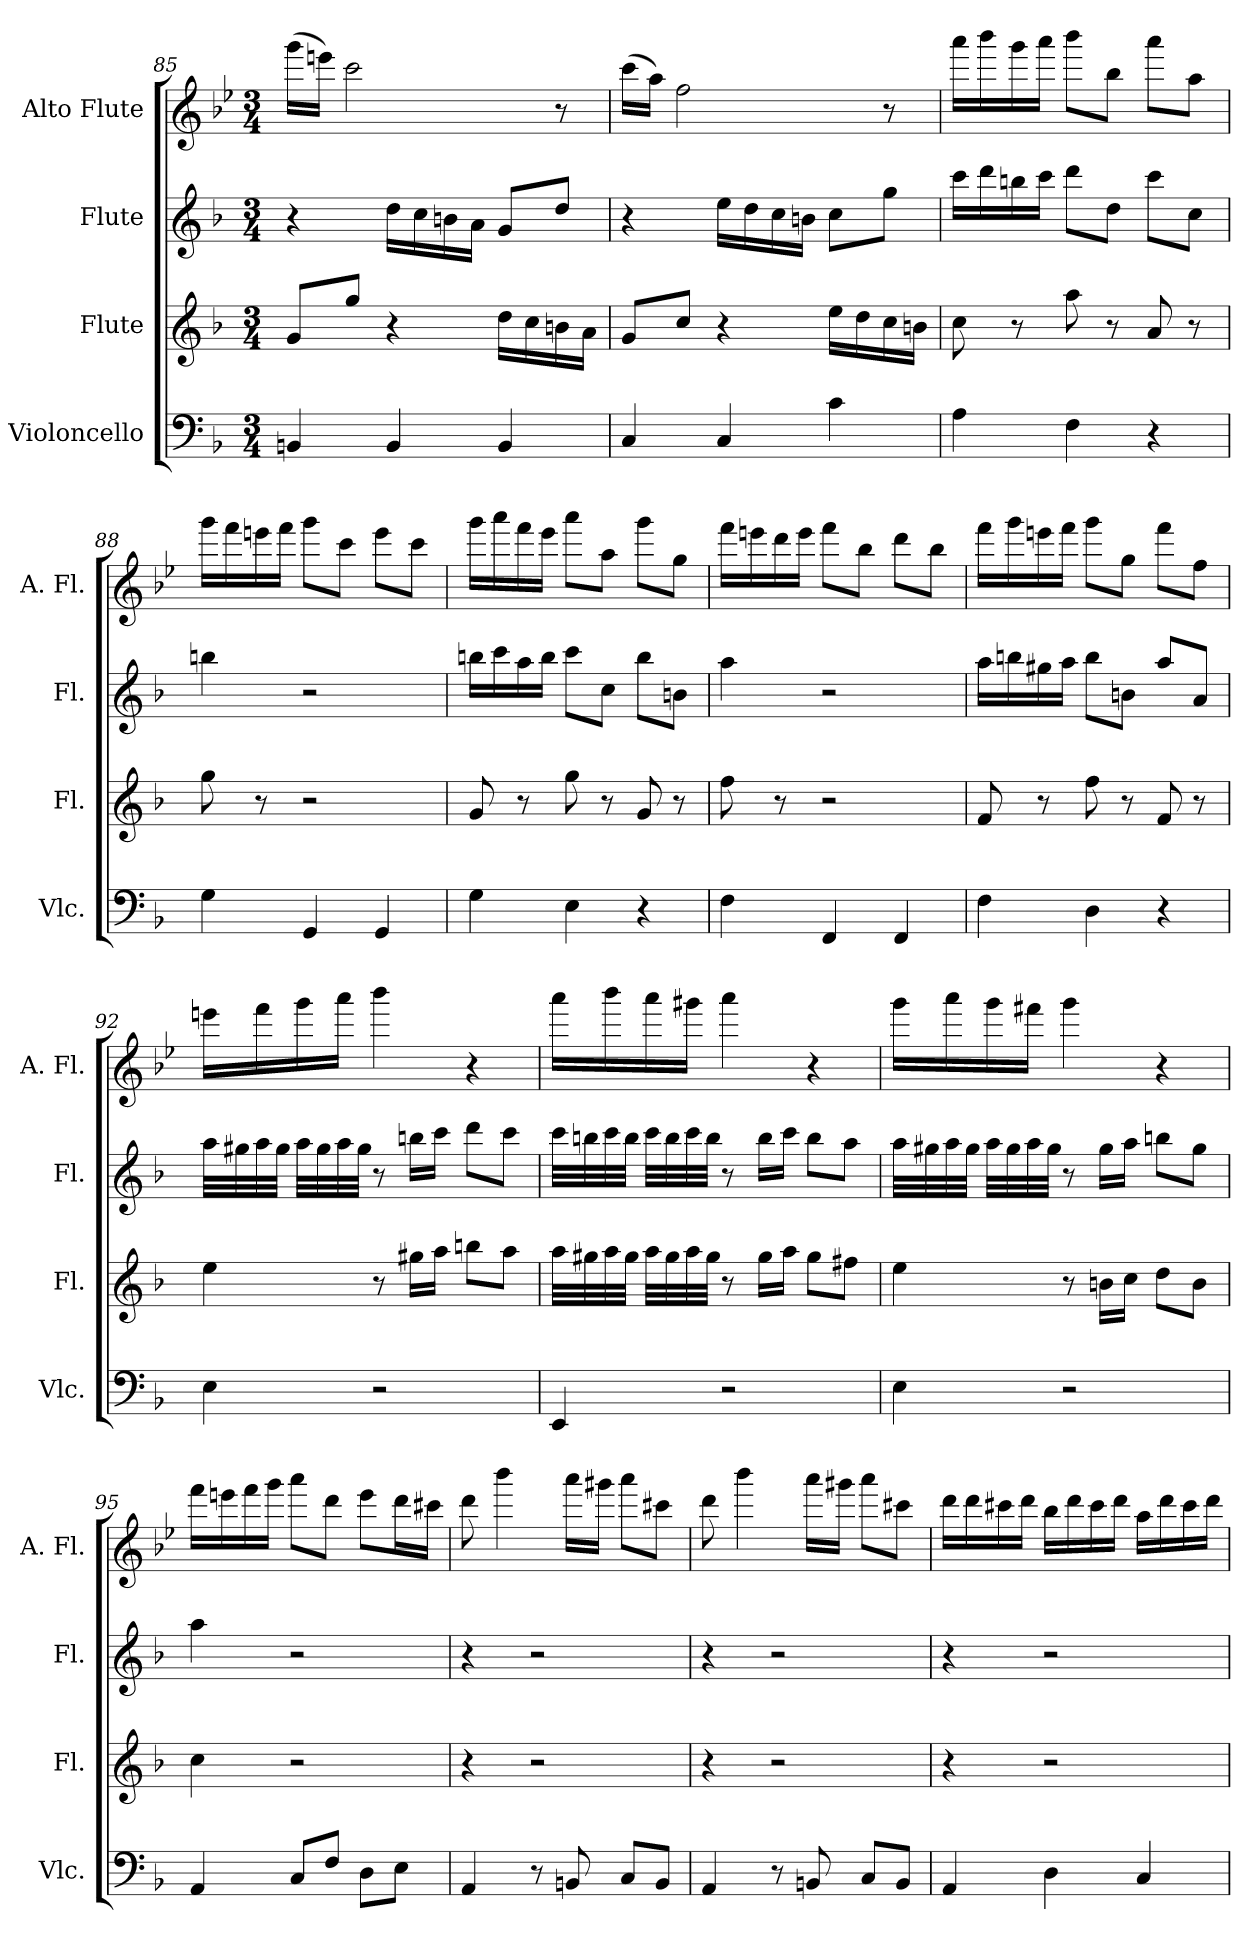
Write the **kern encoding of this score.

**kern	**kern	**kern	**kern
*part4	*part3	*part2	*part1
*staff4	*staff3	*staff2	*staff1
*I"Violoncello	*I"Flute	*I"Flute	*I"Alto Flute
*I'Vlc.	*I'Fl.	*I'Fl.	*I'A. Fl.
!!LO:LB:g=z
*clefF4	*clefG2	*clefG2	*clefG2
*	*	*	*ITrd3c5
*k[b-]	*k[b-]	*k[b-]	*k[b-]
*F:	*F:	*F:	*F:
*M3/4	*M3/4	*M3/4	*M3/4
=85	=85	=85	=85
4BBn/	8g/L	4r	(16ddd\LL
.	.	.	16bbn\JJ)
.	8gg/J	.	2gg\
4BB/	4r	16dd\LL	.
.	.	16cc\	.
.	.	16bn\	.
.	.	16a\JJ	.
4BB/	16dd\LL	8g/L	.
.	16cc\	.	.
.	16bn\	8dd/J	8r
.	16a\JJ	.	.
=86	=86	=86	=86
4C/	8g/L	4r	(16gg\LL
.	.	.	16ee\JJ)
.	8cc/J	.	2cc\
4C/	4r	16ee\LL	.
.	.	16dd\	.
.	.	16cc\	.
.	.	16bn\JJ	.
4c\	16ee\LL	8cc\L	.
.	16dd\	.	.
.	16cc\	8gg\J	8r
.	16bn\JJ	.	.
=87	=87	=87	=87
4A\	8cc\	16ccc\LL	16eee\LL
.	.	16ddd\	16fff\
.	8r	16bbn\	16ddd\
.	.	16ccc\JJ	16eee\JJ
4F\	8aa\	8ddd\L	8fff\L
.	8r	8dd\J	8ff\J
4r	8a/	8ccc\L	8eee\L
.	8r	8cc\J	8ee\J
!!LO:LB:g=z
=88	=88	=88	=88
4G\	8gg\	4bbn\	16ddd\LL
.	.	.	16ccc\
.	8r	.	16bbn\
.	.	.	16ccc\JJ
4GG/	2r	2r	8ddd\L
.	.	.	8gg\J
4GG/	.	.	8bb\L
.	.	.	8gg\J
=89	=89	=89	=89
4G\	8g/	16bbn\LL	16ddd\LL
.	.	16ccc\	16eee\
.	8r	16aa\	16ccc\
.	.	16bb\JJ	16bb-\JJ
4E\	8gg\	8ccc\L	8eee\L
.	8r	8cc\J	8ee\J
4r	8g/	8bb\L	8ddd\L
.	8r	8bn\J	8dd\J
=90	=90	=90	=90
4F\	8ff\	4aa\	16ccc\LL
.	.	.	16bbn\
.	8r	.	16aa\
.	.	.	16bb\JJ
4FF/	2r	2r	8ccc\L
.	.	.	8ff\J
4FF/	.	.	8aa\L
.	.	.	8ff\J
=91	=91	=91	=91
4F\	8f/	16aa\LL	16ccc\LL
.	.	16bbn\	16ddd\
.	8r	16gg#X\	16bbn\
.	.	16aa\JJ	16ccc\JJ
4D\	8ff\	8bb\L	8ddd\L
.	8r	8bn\J	8dd\J
4r	8f/	8aa/L	8ccc\L
.	8r	8a/J	8cc\J
!!LO:PB:g=z
=92	=92	=92	=92
4E\	4ee\	32aa\LLL	16bbn\LL
.	.	32gg#X\	.
.	.	32aa\	16ccc\
.	.	32gg#\JJJ	.
.	.	32aa\LLL	16ddd\
.	.	32gg#\	.
.	.	32aa\	16eee\JJ
.	.	32gg#\JJJ	.
2r	8r	8r	4fff\
.	16gg#X\LL	16bbn\LL	.
.	16aa\JJ	16ccc\JJ	.
.	8bbn\L	8ddd\L	4r
.	8aa\J	8ccc\J	.
=93	=93	=93	=93
4EE/	32aa\LLL	32ccc\LLL	16eee\LL
.	32gg#X\	32bbn\	.
.	32aa\	32ccc\	16fff\
.	32gg#\JJJ	32bb\JJJ	.
.	32aa\LLL	32ccc\LLL	16eee\
.	32gg#\	32bb\	.
.	32aa\	32ccc\	16ddd#X\JJ
.	32gg#\JJJ	32bb\JJJ	.
2r	8r	8r	4eee\
.	16gg#\LL	16bb\LL	.
.	16aa\JJ	16ccc\JJ	.
.	8gg#\L	8bb\L	4r
.	8ff#X\J	8aa\J	.
!!LO:LB:g=z
=94	=94	=94	=94
4E\	4ee\	32aa\LLL	16ddd\LL
.	.	32gg#X\	.
.	.	32aa\	16eee\
.	.	32gg#\JJJ	.
.	.	32aa\LLL	16ddd\
.	.	32gg#\	.
.	.	32aa\	16ccc#X\JJ
.	.	32gg#\JJJ	.
2r	8r	8r	4ddd\
.	16bn\LL	16gg#\LL	.
.	16cc\JJ	16aa\JJ	.
.	8dd\L	8bbn\L	4r
.	8b\J	8gg#\J	.
=95	=95	=95	=95
4AA/	4cc\	4aa\	16ccc\LL
.	.	.	16bbn\
.	.	.	16ccc\
.	.	.	16ddd\JJ
8C/L	2r	2r	8eee\L
8F/J	.	.	8aa\J
8D\L	.	.	8bb\L
8E\J	.	.	16aa\L
.	.	.	16gg#X\JJ
=96	=96	=96	=96
4AA/	4r	4r	8aa\
.	.	.	4fff\
8r	2r	2r	.
8BBn/	.	.	16eee\LL
.	.	.	16ddd#X\JJ
8C/L	.	.	8eee\L
8BB/J	.	.	8gg#X\J
!!LO:PB:g=z
=97	=97	=97	=97
4AA/	4r	4r	8aa\
.	.	.	4fff\
8r	2r	2r	.
8BBn/	.	.	16eee\LL
.	.	.	16ddd#X\JJ
8C/L	.	.	8eee\L
8BB/J	.	.	8gg#X\J
!!LO:PB:g=z
=98	=98	=98	=98
4AA/	4r	4r	16aa\LL
.	.	.	16aa\
.	.	.	16gg#X\
.	.	.	16aa\JJ
4D\	2r	2r	16ff\LL
.	.	.	16aa\
.	.	.	16gg#\
.	.	.	16aa\JJ
4C/	.	.	16ee\LL
.	.	.	16aa\
.	.	.	16gg#\
.	.	.	16aa\JJ
=	=	=	=
*-	*-	*-	*-
